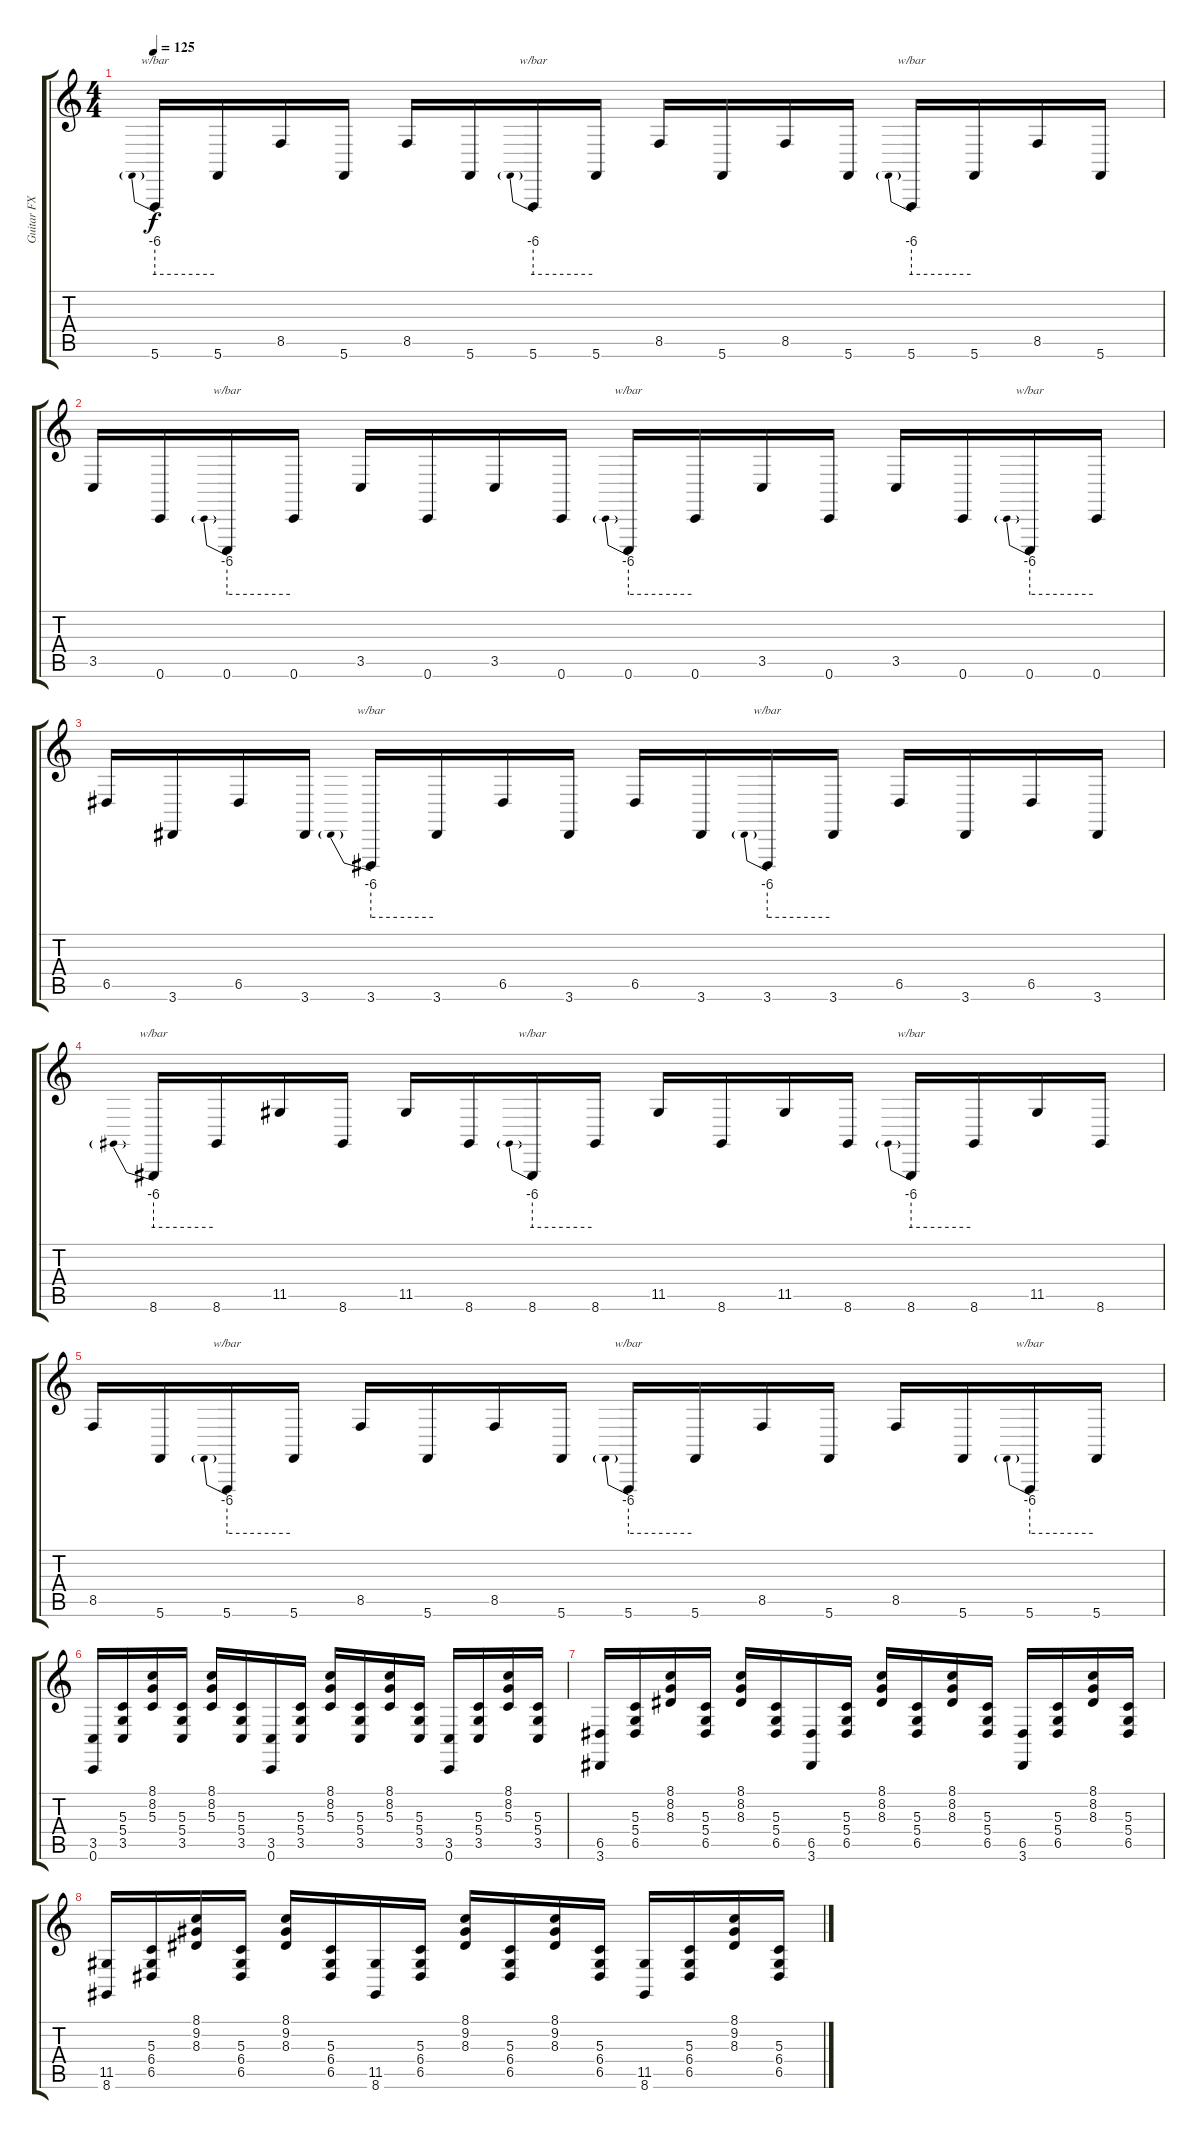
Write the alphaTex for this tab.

\track ("Guitar FX" "Guitar FX") {instrument lead8bassandlead}
\staff {score tabs}
\tuning (E4 B3 G3 D3 A2 C2) {hide}
\ts (4 4)
\tempo 125
\clef g2
\ks c
5.6.16{tbe (predive default 0 -24 60 -24) dy f} 5.6.16 8.5.16 5.6.16 8.5.16 5.6.16 5.6.16{tbe (predive default 0 -24 60 -24)} 5.6.16 8.5.16 5.6.16 8.5.16 5.6.16 5.6.16{tbe (predive default 0 -24 60 -24)} 5.6.16 8.5.16 5.6.16 |
3.5.16 0.6.16 0.6.16{tbe (predive default 0 -24 60 -24)} 0.6.16 3.5.16 0.6.16 3.5.16 0.6.16 0.6.16{tbe (predive default 0 -24 60 -24)} 0.6.16 3.5.16 0.6.16 3.5.16 0.6.16 0.6.16{tbe (predive default 0 -24 60 -24)} 0.6.16 |
6.5.16 3.6.16 6.5.16 3.6.16 3.6.16{tbe (predive default 0 -24 60 -24)} 3.6.16 6.5.16 3.6.16 6.5.16 3.6.16 3.6.16{tbe (predive default 0 -24 60 -24)} 3.6.16 6.5.16 3.6.16 6.5.16 3.6.16 |
8.6.16{tbe (predive default 0 -24 60 -24)} 8.6.16 11.5.16 8.6.16 11.5.16 8.6.16 8.6.16{tbe (predive default 0 -24 60 -24)} 8.6.16 11.5.16 8.6.16 11.5.16 8.6.16 8.6.16{tbe (predive default 0 -24 60 -24)} 8.6.16 11.5.16 8.6.16 |
8.5.16 5.6.16 5.6.16{tbe (predive default 0 -24 60 -24)} 5.6.16 8.5.16 5.6.16 8.5.16 5.6.16 5.6.16{tbe (predive default 0 -24 60 -24)} 5.6.16 8.5.16 5.6.16 8.5.16 5.6.16 5.6.16{tbe (predive default 0 -24 60 -24)} 5.6.16 |
(3.5 0.6).16 (5.3 5.4 3.5).16 (8.1 8.2 5.3).16 (5.3 5.4 3.5).16 (8.1 8.2 5.3).16 (5.3 5.4 3.5).16 (3.5 0.6).16 (5.3 5.4 3.5).16 (8.1 8.2 5.3).16 (5.3 5.4 3.5).16 (8.1 8.2 5.3).16 (5.3 5.4 3.5).16 (3.5 0.6).16 (5.3 5.4 3.5).16 (8.1 8.2 5.3).16 (5.3 5.4 3.5).16 |
(6.5 3.6).16 (5.3 5.4 6.5).16 (8.1 8.2 8.3).16 (5.3 5.4 6.5).16 (8.1 8.2 8.3).16 (5.3 5.4 6.5).16 (6.5 3.6).16 (5.3 5.4 6.5).16 (8.1 8.2 8.3).16 (5.3 5.4 6.5).16 (8.1 8.2 8.3).16 (5.3 5.4 6.5).16 (6.5 3.6).16 (5.3 5.4 6.5).16 (8.1 8.2 8.3).16 (5.3 5.4 6.5).16 |
(11.5 8.6).16 (5.3 6.4 6.5).16 (8.1 9.2 8.3).16 (5.3 6.4 6.5).16 (8.1 9.2 8.3).16 (5.3 6.4 6.5).16 (11.5 8.6).16 (5.3 6.4 6.5).16 (8.1 9.2 8.3).16 (5.3 6.4 6.5).16 (8.1 9.2 8.3).16 (5.3 6.4 6.5).16 (11.5 8.6).16 (5.3 6.4 6.5).16 (8.1 9.2 8.3).16 (5.3 6.4 6.5).16
